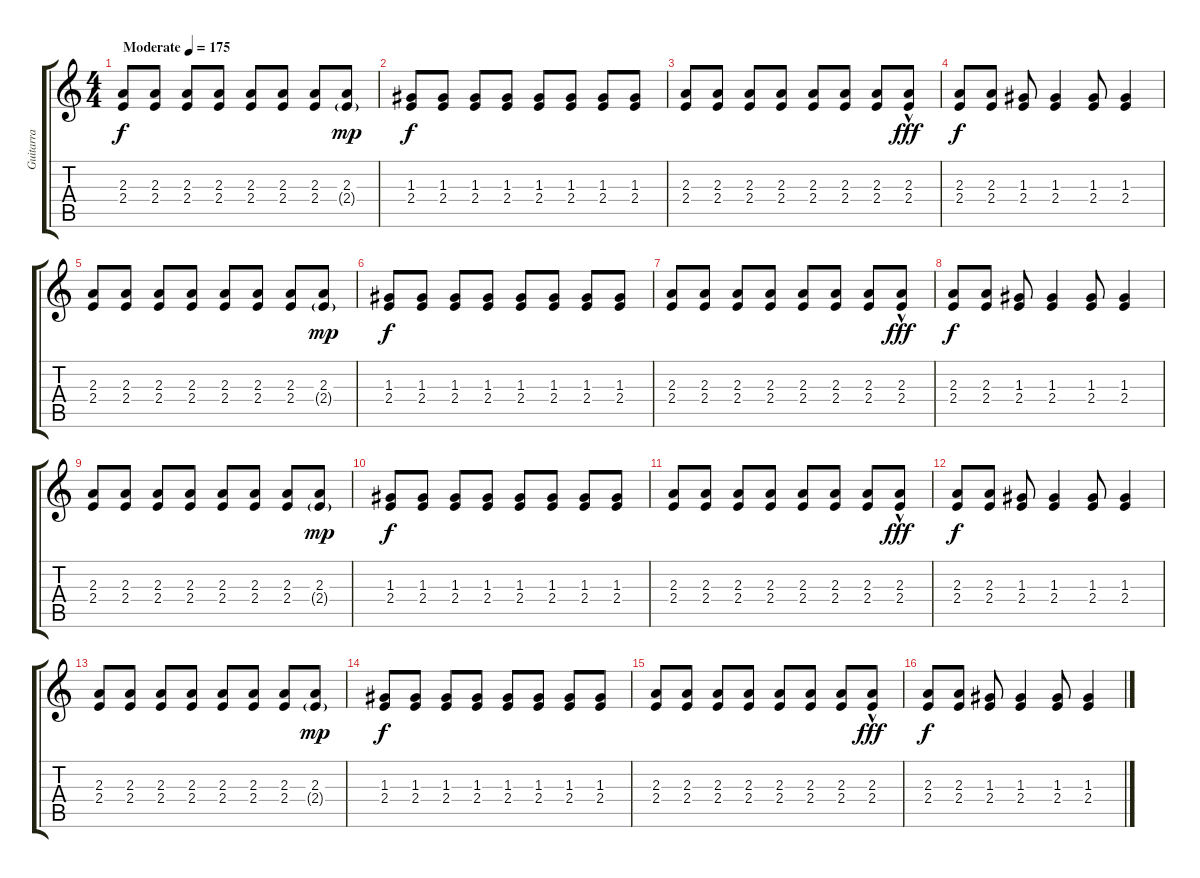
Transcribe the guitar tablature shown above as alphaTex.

\track ("Guitarra" "Guitarra") {instrument distortionguitar}
\staff {score tabs}
\tuning (E4 B3 G3 D3 A2 E2) {hide}
\ts (4 4)
\tempo (175 "Moderate")
\clef g2
\ks c
(2.3 2.4).8{dy f instrument distortionguitar} (2.3 2.4).8 (2.3 2.4).8 (2.3 2.4).8 (2.3 2.4).8 (2.3 2.4).8 (2.3 2.4).8 (2.3 2.4{g}).8{dy mp} |
(1.3 2.4).8{dy f} (1.3 2.4).8 (1.3 2.4).8 (1.3 2.4).8 (1.3 2.4).8 (1.3 2.4).8 (1.3 2.4).8 (1.3 2.4).8 |
(2.3 2.4).8 (2.3 2.4).8 (2.3 2.4).8 (2.3 2.4).8 (2.3 2.4).8 (2.3 2.4).8 (2.3 2.4).8 (2.3{hac} 2.4).8{dy fff} |
(2.3 2.4).8{dy f} (2.3 2.4).8 (1.3 2.4).8 (1.3 2.4).4 (1.3 2.4).8 (1.3 2.4).4 |
(2.3 2.4).8 (2.3 2.4).8 (2.3 2.4).8 (2.3 2.4).8 (2.3 2.4).8 (2.3 2.4).8 (2.3 2.4).8 (2.3 2.4{g}).8{dy mp} |
(1.3 2.4).8{dy f} (1.3 2.4).8 (1.3 2.4).8 (1.3 2.4).8 (1.3 2.4).8 (1.3 2.4).8 (1.3 2.4).8 (1.3 2.4).8 |
(2.3 2.4).8 (2.3 2.4).8 (2.3 2.4).8 (2.3 2.4).8 (2.3 2.4).8 (2.3 2.4).8 (2.3 2.4).8 (2.3{hac} 2.4).8{dy fff} |
(2.3 2.4).8{dy f} (2.3 2.4).8 (1.3 2.4).8 (1.3 2.4).4 (1.3 2.4).8 (1.3 2.4).4 |
(2.3 2.4).8 (2.3 2.4).8 (2.3 2.4).8 (2.3 2.4).8 (2.3 2.4).8 (2.3 2.4).8 (2.3 2.4).8 (2.3 2.4{g}).8{dy mp} |
(1.3 2.4).8{dy f} (1.3 2.4).8 (1.3 2.4).8 (1.3 2.4).8 (1.3 2.4).8 (1.3 2.4).8 (1.3 2.4).8 (1.3 2.4).8 |
(2.3 2.4).8 (2.3 2.4).8 (2.3 2.4).8 (2.3 2.4).8 (2.3 2.4).8 (2.3 2.4).8 (2.3 2.4).8 (2.3{hac} 2.4).8{dy fff} |
(2.3 2.4).8{dy f} (2.3 2.4).8 (1.3 2.4).8 (1.3 2.4).4 (1.3 2.4).8 (1.3 2.4).4 |
(2.3 2.4).8 (2.3 2.4).8 (2.3 2.4).8 (2.3 2.4).8 (2.3 2.4).8 (2.3 2.4).8 (2.3 2.4).8 (2.3 2.4{g}).8{dy mp} |
(1.3 2.4).8{dy f} (1.3 2.4).8 (1.3 2.4).8 (1.3 2.4).8 (1.3 2.4).8 (1.3 2.4).8 (1.3 2.4).8 (1.3 2.4).8 |
(2.3 2.4).8 (2.3 2.4).8 (2.3 2.4).8 (2.3 2.4).8 (2.3 2.4).8 (2.3 2.4).8 (2.3 2.4).8 (2.3{hac} 2.4).8{dy fff} |
(2.3 2.4).8{dy f} (2.3 2.4).8 (1.3 2.4).8 (1.3 2.4).4 (1.3 2.4).8 (1.3 2.4).4
